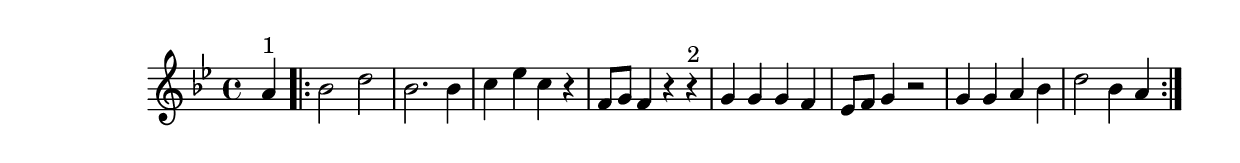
\version "2.19.49"
%{\header {
  composer = "B. Crowell"
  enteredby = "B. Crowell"
}%}
\score{{\key bes \major
\time 4/4
%{\tempo 4=90
%}\transpose g bes {\relative fis' {
  \partial 4
  fis4^\markup{"1"} \bar ".|:" g2 b | g2. g4 | a4 c a r | d,8 e d4 r4 r4^\markup{"2"} | e4 e e d | c8 d e4 r2 | e4 e fis g | b2 g4 fis
  \bar ":|."
}}

}}